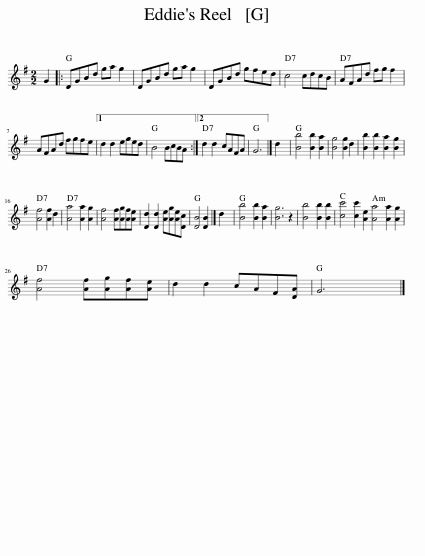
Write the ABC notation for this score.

X:1
L:1/8
M:2/2
I:linebreak $
K:G
V:1 treble
V:1
 G2 |: DGBd ga g2 | DGBd ga g2 | DGBd gfed | c4 cdcB | %5
 AFAd fg f2 |$ AFAd fgfe |1 d2 d2 eged | B4 BcBA :|2 d2 d2 cAFA | %10
 G6 |] d2 | [Bb]4 [Bb]2 [Ba]2 | [Bg]4 [Bg]2 d2 | [Bb]2 [Bb]2 [Ba]2 [Bg]2 |$ %15
 [Af]4 [Af]2 d2 | [Aa]4 [Aa]2 [Ag]2 | [Af]4 [Af][Ag][Af][Ae] | [Dd]2 [Dd]2 [Ae][Ag][Ae][Dc] | [DB]4 [DB]2 |] %20
 d2 | [Bb]4 [Bb]2 [Ba]2 | [Bg]6 z2 | [Bb]4 [Bb]2 [Bb]2 | [cc']4 [cc']2 [Ae]2 [Aa]4 [Aa]2 [Ag]2 |$ %25
 [Af]4 [Af][Ag][Af][Ae] | d2 d2 cAF[DA] | G6 |] %28
